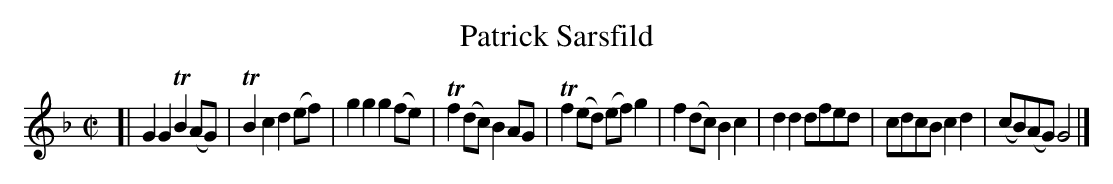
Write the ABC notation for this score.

X:1
T: Patrick Sarsfild
M: C|
L: 1/8
K: Gdor
[| G2G2 TB2(AG) | TB2c2 d2(ef) | g2g2 g2(fe) |\
Tf2(dc) B2AG | Tf2(ed) (ef)g2 | f2(dc) B2c2 |\
d2d2 dfed | cdcB c2d2 | (cB)(AG) G4 |]
